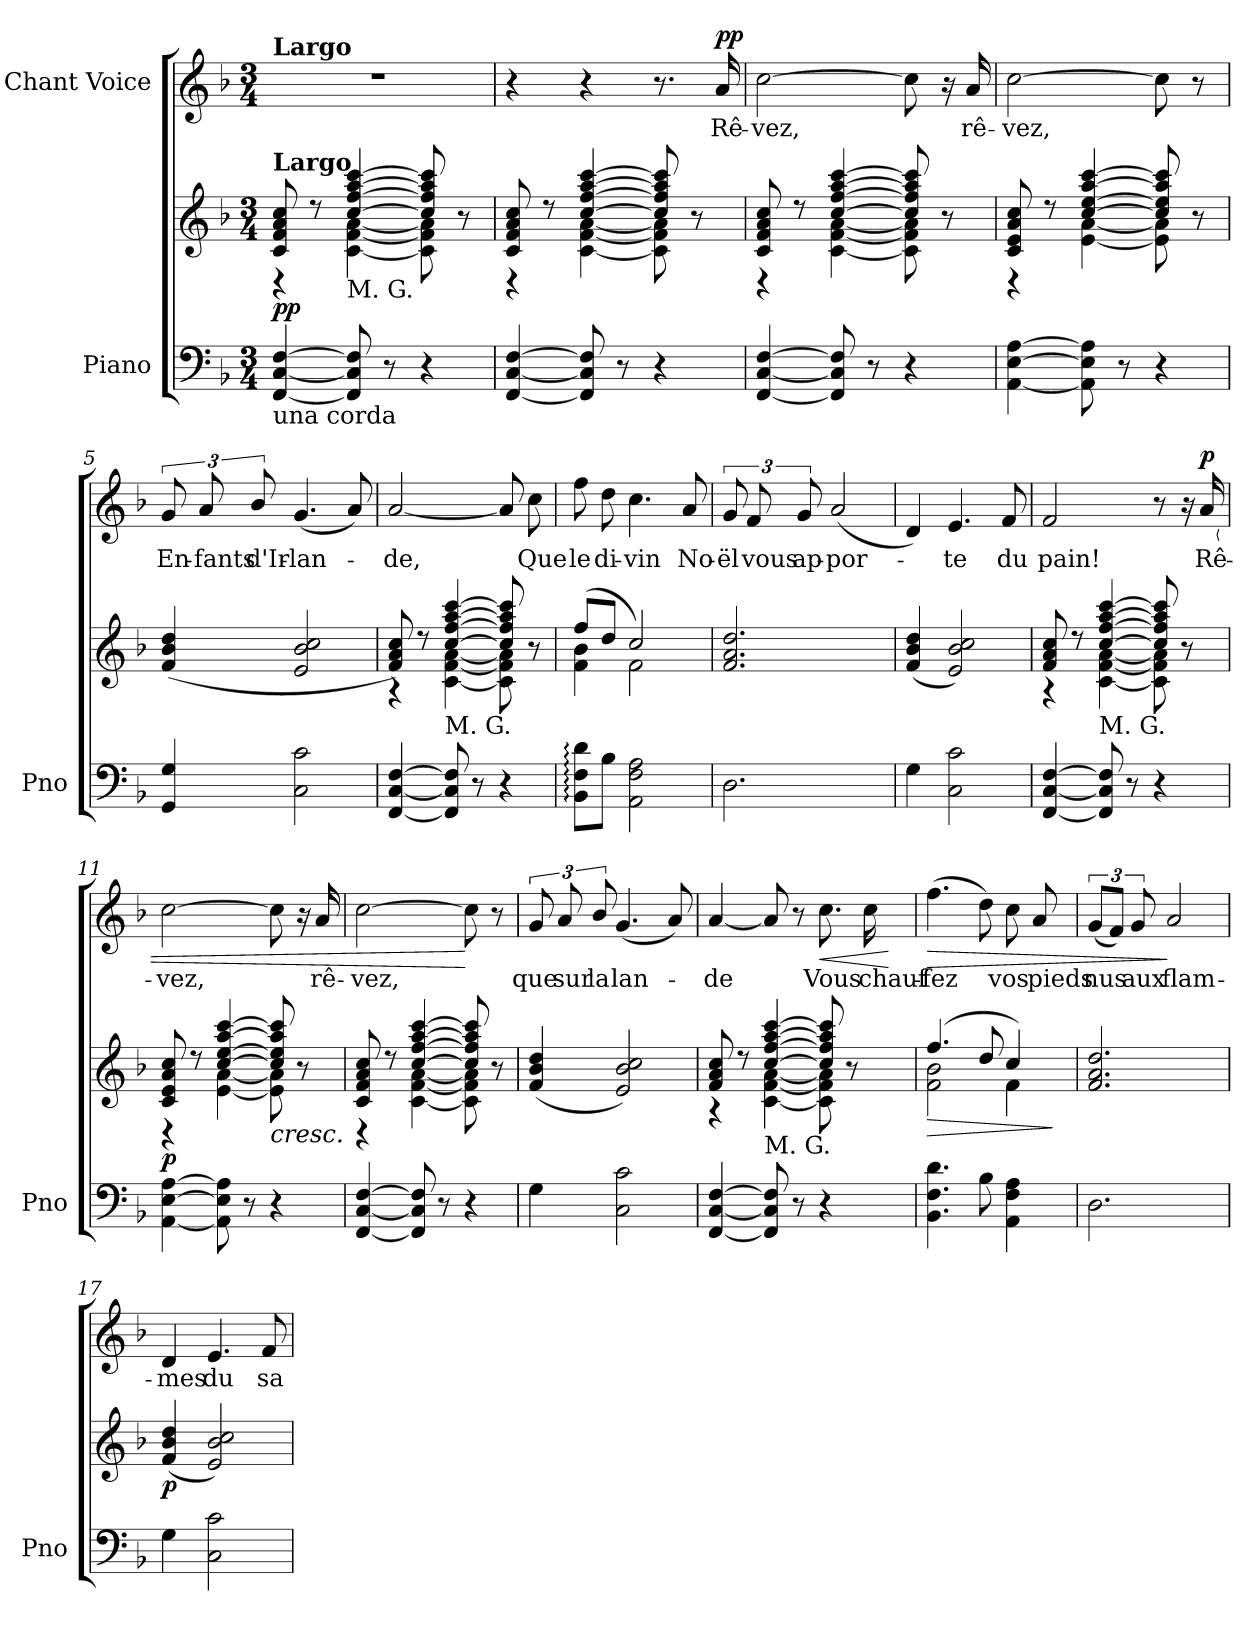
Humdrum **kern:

**kern	**kern	**dynam	**kern	**text	**dynam
*part2	*part2	*part2	*part1	*part1	*part1
*staff3	*staff2	*staff2/3	*staff1	*staff1	*staff1
*I"Piano	*	*	*I"Chant Voice	*	*
*I'Pno	*	*	*	*	*
*clefF4	*clefG2	*	*clefG2	*	*
*k[b-]	*k[b-]	*	*k[b-]	*	*
*M3/4	*M3/4	*	*M3/4	*	*
=1	=1	=1	=1	=1	=1
*	*^	*	*	*	*
!	!	!	!	!LO:TX:a:B:t=Largo	!	!
!	!LO:TX:a:B:t=Largo	!	!	!	!	!
!LO:TX:b:t=una corda	!	!	!	!	!	!
!	!	!	!LO:DY:b	!	!	!
[4FF/ [4C/ [4F/	8c/ 8f/ 8a/ 8cc/	4r	pp	2.r	.	.
.	8r	.	.	.	.	.
!	!LO:TX:b:t=M. G.	!	!	!	!	!
8FF/] 8C/] 8F/]	[4cc/ [4ff/ [4aa/ [4ccc/	[4c\ [4f\ [4a\	.	.	.	.
8r	.	.	.	.	.	.
4r	8cc/] 8ff/] 8aa/] 8ccc/]	8c\] 8f\] 8a\]	.	.	.	.
.	8r	8ryy	.	.	.	.
=2	=2	=2	=2	=2	=2	=2
[4FF/ [4C/ [4F/	8c/ 8f/ 8a/ 8cc/	4r	.	4r	.	.
.	8r	.	.	.	.	.
8FF/] 8C/] 8F/]	[4cc/ [4ff/ [4aa/ [4ccc/	[4c\ [4f\ [4a\	.	4r	.	.
8r	.	.	.	.	.	.
4r	8cc/] 8ff/] 8aa/] 8ccc/]	8c\] 8f\] 8a\]	.	8.r	.	.
.	8r	8ryy	.	.	.	.
!	!	!	!	!	!LO:LY:b	!LO:DY:a
.	.	.	.	16a/	Rê-	pp
=3	=3	=3	=3	=3	=3	=3
!	!	!	!	!	!LO:LY:b	!
[4FF/ [4C/ [4F/	8c/ 8f/ 8a/ 8cc/	4r	.	[2cc\	-vez,	.
.	8r	.	.	.	.	.
8FF/] 8C/] 8F/]	[4cc/ [4ff/ [4aa/ [4ccc/	[4c\ [4f\ [4a\	.	.	.	.
8r	.	.	.	.	.	.
4r	8cc/] 8ff/] 8aa/] 8ccc/]	8c\] 8f\] 8a\]	.	8cc\]	.	.
.	8r	8ryy	.	16r	.	.
!	!	!	!	!	!LO:LY:b	!
.	.	.	.	16a/	rê-	.
=4	=4	=4	=4	=4	=4	=4
!	!	!	!	!	!LO:LY:b	!
[4AA\ [4E\ [4A\	8c/ 8e/ 8a/ 8cc/	4r	.	[2cc\	-vez,	.
.	8r	.	.	.	.	.
8AA\] 8E\] 8A\]	[4cc/ [4ee/ [4aa/ [4ccc/	[4e\ [4a\	.	.	.	.
8r	.	.	.	.	.	.
4r	8cc/] 8ee/] 8aa/] 8ccc/]	8e\] 8a\]	.	8cc\]	.	.
.	8r	8ryy	.	8r	.	.
!!LO:LB:g=z
=5	=5	=5	=5	=5	=5	=5
!	!	!	!	!	!LO:LY:b	!
*	*v	*v	*	*	*	*
4GG/ 4G/	(>4f/ 4b-/ 4dd/	.	12g/	En-	.
!	!	!	!	!LO:LY:b	!
.	.	.	12a/	-fants	.
!	!	!	!	!LO:LY:b	!
.	.	.	12b-/	d'Ir-	.
!	!	!	!	!LO:LY:b	!
2C\ 2c\	2e/ 2b-/ 2cc/	.	(4.g/	-lan-	.
.	.	.	8a/)	.	.
=6	=6	=6	=6	=6	=6
*	*^	*	*	*	*
!	!	!	!	!	!LO:LY:b	!
[4FF/ [4C/ [4F/	8f/ 8a/ 8cc/)	4r	.	[2a/	-de,	.
.	8r	.	.	.	.	.
!	!LO:TX:b:t=M. G.	!	!	!	!	!
8FF/] 8C/] 8F/]	[4cc/ [4ff/ [4aa/ [4ccc/	[4c\ [4f\ [4a\	.	.	.	.
8r	.	.	.	.	.	.
4r	8cc/] 8ff/] 8aa/] 8ccc/]	8c\] 8f\] 8a\]	.	8a/]	.	.
!	!	!	!	!	!LO:LY:b	!
.	8r	8ryy	.	8cc\	Que	.
=7	=7	=7	=7	=7	=7	=7
!	!	!	!	!	!LO:LY:b	!
8BB-\: 8F\: 8d\:L	(8ff/L	4f\ 4b-\	.	8ff\	le	.
!	!	!	!	!	!LO:LY:b	!
8B-\J	8dd/J	.	.	8dd\	di-	.
!	!	!	!	!	!LO:LY:b	!
2AA\ 2F\ 2A\	2cc/)	2f\	.	4.cc\	-vin	.
!	!	!	!	!	!LO:LY:b	!
.	.	.	.	8a/	No-	.
*	*v	*v	*	*	*	*
=8	=8	=8	=8	=8	=8
!	!	!	!	!LO:LY:b	!
2.D\	2.f/ 2.a/ 2.dd/	.	12g/	-ël	.
!	!	!	!	!LO:LY:b	!
.	.	.	12f/	vous	.
!	!	!	!	!LO:LY:b	!
.	.	.	12g/	ap-	.
!	!	!	!	!LO:LY:b	!
.	.	.	(2a/	-por-	.
!!LO:LB:g=z
=9	=9	=9	=9	=9	=9
4G\	(>4f/ 4b-/ 4dd/	.	4d/)	.	.
!	!	!	!	!LO:LY:b	!
2C\ 2c\	2e/ 2b-/ 2cc/)	.	4.e/	-te	.
!	!	!	!	!LO:LY:b	!
.	.	.	8f/	du	.
=10	=10	=10	=10	=10	=10
*	*^	*	*	*	*
!	!	!	!	!	!LO:LY:b	!
[4FF/ [4C/ [4F/	8f/ 8a/ 8cc/	4r	.	2f/	pain!	.
.	8r	.	.	.	.	.
!	!LO:TX:b:t=M. G.	!	!	!	!	!
8FF/] 8C/] 8F/]	[4cc/ [4ff/ [4aa/ [4ccc/	[4c\ [4f\ [4a\	.	.	.	.
8r	.	.	.	.	.	.
4r	8cc/] 8ff/] 8aa/] 8ccc/]	8c\] 8f\] 8a\]	.	8r	.	.
.	8r	8ryy	.	16r	.	.
!	!	!	!	!	!LO:LY:b	!LO:HP:b
!	!	!	!	!	!	!LO:DY:n=1:a
.	.	.	.	16a/	Rê-	< p
=11	=11	=11	=11	=11	=11	=11
!	!	!	!LO:DY:b	!	!LO:LY:b	!
[4AA\ [4E\ [4A\	8c/ 8e/ 8a/ 8cc/	4r	p	[2cc\	-vez,	.
.	8r	.	.	.	.	.
8AA\] 8E\] 8A\]	[4cc/ [4ee/ [4aa/ [4ccc/	[4e\ [4a\	.	.	.	.
8r	.	.	.	.	.	.
!	!LO:TX:b:i:t=cresc.	!	!	!	!	!
4r	8cc/] 8ee/] 8aa/] 8ccc/]	8e\] 8a\]	.	8cc\]	.	.
.	8r	8ryy	.	16r	.	.
!	!	!	!	!	!LO:LY:b	!
.	.	.	.	16a/	rê-	.
=12	=12	=12	=12	=12	=12	=12
!	!	!	!	!	!LO:LY:b	!
[4FF/ [4C/ [4F/	8c/ 8f/ 8a/ 8cc/	4r	.	[2cc\	-vez,	.
.	8r	.	.	.	.	.
8FF/] 8C/] 8F/]	[4cc/ [4ff/ [4aa/ [4ccc/	[4c\ [4f\ [4a\	.	.	.	.
8r	.	.	.	.	.	.
4r	8cc/] 8ff/] 8aa/] 8ccc/]	8c\] 8f\] 8a\]	.	8cc\]	.	[
.	8r	8ryy	.	8r	.	.
!!LO:PB:g=z
=13	=13	=13	=13	=13	=13	=13
!	!	!	!	!	!LO:LY:b	!
*	*v	*v	*	*	*	*
4G\	(>4f/ 4b-/ 4dd/	.	12g/	que	.
!	!	!	!	!LO:LY:b	!
.	.	.	12a/	sur	.
!	!	!	!	!LO:LY:b	!
.	.	.	12b-/	la	.
!	!	!	!	!LO:LY:b	!
2C\ 2c\	2e/ 2b-/ 2cc/)	.	(4.g/	lan-	.
.	.	.	8a/)	.	.
=14	=14	=14	=14	=14	=14
*	*^	*	*	*	*
!	!	!	!	!	!LO:LY:b	!
[4FF/ [4C/ [4F/	8f/ 8a/ 8cc/	4r	.	[4a/	-de	.
.	8r	.	.	.	.	.
!	!LO:TX:b:t=M. G.	!	!	!	!	!
8FF/] 8C/] 8F/]	[4cc/ [4ff/ [4aa/ [4ccc/	[4c\ [4f\ [<4a\	.	8a/]	.	.
8r	.	.	.	8r	.	.
!	!	!	!	!	!LO:LY:b	!LO:HP:b
4r	8cc/] 8ff/] 8aa/] 8ccc/]	8c\] 8f\] 8a\]	.	8.cc\	Vous	<
.	8r	8ryy	.	.	.	.
!	!	!	!	!	!LO:LY:b	!
.	.	.	.	16cc\	chauf-	.
*	*v	*v	*	*	*	*
.	.	.	.	.	[
=15	=15	=15	=15	=15	=15
!	!	!LO:HP:b	!	!LO:LY:b	!LO:HP:b
*	*^	*	*	*	*
4.BB-\ 4.F\ 4.d\	(4.ff/	2f\ 2b-\	>	(4.ff\	-fez	>
8B-\	8dd/	.	.	8dd\)	.	.
!	!	!	!	!	!LO:LY:b	!
4AA\ 4F\ 4A\	4cc/)	4f\	.	8cc\	vos	.
!	!	!	!	!	!LO:LY:b	!
.	.	.	.	8a/	pieds	.
*	*v	*v	*	*	*	*
.	.	]	.	.	.
=16	=16	=16	=16	=16	=16
!	!	!	!	!LO:LY:b	!
2.D\	2.f/ 2.a/ 2.dd/	.	(12g/L	nus	.
.	.	.	12f/J)	.	.
!	!	!	!	!LO:LY:b	!
.	.	.	12g/	aux	.
!	!	!	!	!LO:LY:b	!
.	.	.	2a/	flam-	]
=17	=17	=17	=17	=17	=17
!	!	!LO:DY:b	!	!LO:LY:b	!
4G\	(>4f/ 4b-/ 4dd/	p	4d/	-mes	.
!	!	!	!	!LO:LY:b	!
2C\ 2c\	2e/ 2b-/ 2cc/)	.	4.e/	du	.
!	!	!	!	!LO:LY:b	!
.	.	.	8f/	sa-	.
=	=	=	=	=	=
*-	*-	*-	*-	*-	*-
